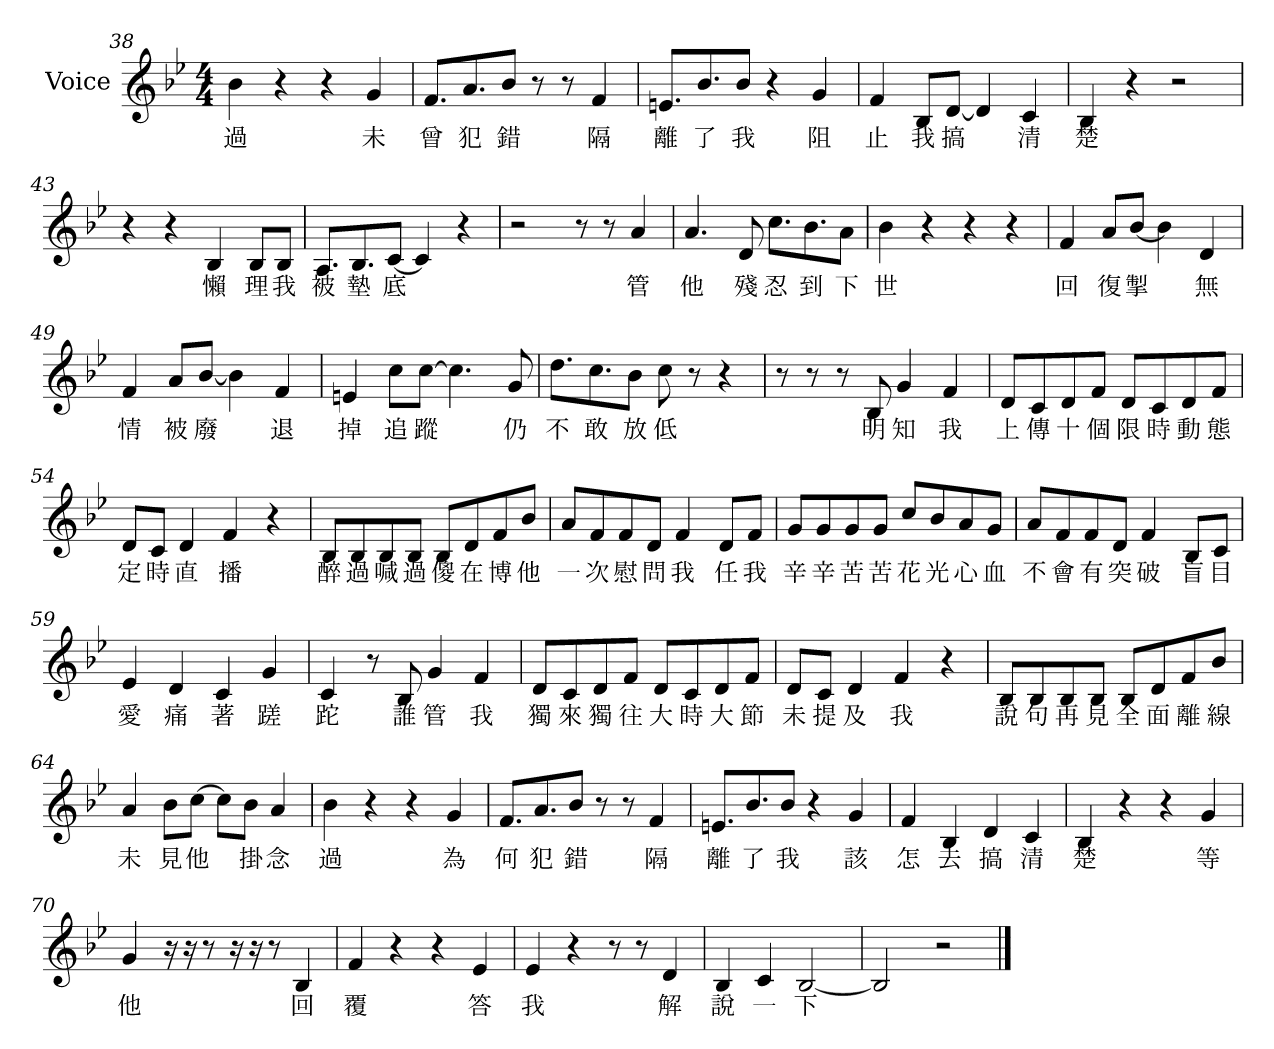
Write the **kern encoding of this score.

**kern	**text
*part1	*part1
*staff1	*staff1
*I"Voice	*
*I'Vo.	*
*clefG2	*
*k[b-e-]	*
*M4/4	*
=38	=38
!	!LO:LY:b
4b-\	過
4r	.
4r	.
!	!LO:LY:b
4g/	未
=39	=39
!	!LO:LY:b
8.f/L	曾
!	!LO:LY:b
8.a/	犯
!	!LO:LY:b
8b-/J	錯
8r	.
8r	.
!	!LO:LY:b
4f/	隔
=40	=40
!	!LO:LY:b
8.en/L	離
!	!LO:LY:b
8.b-/	了
!	!LO:LY:b
8b-/J	我
4r	.
!	!LO:LY:b
4g/	阻
=41	=41
!	!LO:LY:b
4f/	止
!	!LO:LY:b
8B-/L	我
!	!LO:LY:b
[8d/J	搞
4d/]	.
!	!LO:LY:b
4c/	清
=42	=42
!	!LO:LY:b
4B-/	楚
4r	.
2r	.
!!LO:LB:g=z
=43	=43
4r	.
4r	.
!	!LO:LY:b
4B-/	懶
!	!LO:LY:b
8B-/L	理
!	!LO:LY:b
8B-/J	我
=44	=44
!	!LO:LY:b
8.A/L	被
!	!LO:LY:b
8.B-/	墊
!	!LO:LY:b
[8c/J	底
4c/]	.
4r	.
=45	=45
2r	.
8r	.
8r	.
!	!LO:LY:b
4a/	管
=46	=46
!	!LO:LY:b
4.a/	他
!	!LO:LY:b
8d/	殘
!	!LO:LY:b
8.cc\L	忍
!	!LO:LY:b
8.b-\	到
!	!LO:LY:b
8a\J	下
=47	=47
!	!LO:LY:b
4b-\	世
4r	.
4r	.
4r	.
=48	=48
!	!LO:LY:b
4f/	回
!	!LO:LY:b
8a/L	復
!	!LO:LY:b
[8b-/J	掣
4b-\]	.
!	!LO:LY:b
4d/	無
!!LO:LB:g=z
=49	=49
!	!LO:LY:b
4f/	情
!	!LO:LY:b
8a/L	被
!	!LO:LY:b
[8b-/J	廢
4b-\]	.
!	!LO:LY:b
4f/	退
=50	=50
!	!LO:LY:b
4en/	掉
!	!LO:LY:b
8cc\L	追
!	!LO:LY:b
[8cc\J	蹤
4.cc\]	.
!	!LO:LY:b
8g/	仍
=51	=51
!	!LO:LY:b
8.dd\L	不
!	!LO:LY:b
8.cc\	敢
!	!LO:LY:b
8b-\J	放
!	!LO:LY:b
8cc\	低
8r	.
4r	.
=52	=52
8r	.
8r	.
8r	.
!	!LO:LY:b
8B-/	明
!	!LO:LY:b
4g/	知
!	!LO:LY:b
4f/	我
=53	=53
!	!LO:LY:b
8d/L	上
!	!LO:LY:b
8c/	傳
!	!LO:LY:b
8d/	十
!	!LO:LY:b
8f/J	個
!	!LO:LY:b
8d/L	限
!	!LO:LY:b
8c/	時
!	!LO:LY:b
8d/	動
!	!LO:LY:b
8f/J	態
!!LO:PB:g=z
=54	=54
!	!LO:LY:b
8d/L	定
!	!LO:LY:b
8c/J	時
!	!LO:LY:b
4d/	直
!	!LO:LY:b
4f/	播
4r	.
=55	=55
!	!LO:LY:b
8B-/L	醉
!	!LO:LY:b
8B-/	過
!	!LO:LY:b
8B-/	喊
!	!LO:LY:b
8B-/J	過
!	!LO:LY:b
8B-/L	傻
!	!LO:LY:b
8d/	在
!	!LO:LY:b
8f/	博
!	!LO:LY:b
8b-/J	他
=56	=56
!	!LO:LY:b
8a/L	一
!	!LO:LY:b
8f/	次
!	!LO:LY:b
8f/	慰
!	!LO:LY:b
8d/J	問
!	!LO:LY:b
4f/	我
!	!LO:LY:b
8d/L	任
!	!LO:LY:b
8f/J	我
=57	=57
!	!LO:LY:b
8g/L	辛
!	!LO:LY:b
8g/	辛
!	!LO:LY:b
8g/	苦
!	!LO:LY:b
8g/J	苦
!	!LO:LY:b
8cc/L	花
!	!LO:LY:b
8b-/	光
!	!LO:LY:b
8a/	心
!	!LO:LY:b
8g/J	血
=58	=58
!	!LO:LY:b
8a/L	不
!	!LO:LY:b
8f/	會
!	!LO:LY:b
8f/	有
!	!LO:LY:b
8d/J	突
!	!LO:LY:b
4f/	破
!	!LO:LY:b
8B-/L	盲
!	!LO:LY:b
8c/J	目
!!LO:LB:g=z
=59	=59
!	!LO:LY:b
4e-/	愛
!	!LO:LY:b
4d/	痛
!	!LO:LY:b
4c/	著
!	!LO:LY:b
4g/	蹉
=60	=60
!	!LO:LY:b
4c/	跎
8r	.
!	!LO:LY:b
8B-/	誰
!	!LO:LY:b
4g/	管
!	!LO:LY:b
4f/	我
=61	=61
!	!LO:LY:b
8d/L	獨
!	!LO:LY:b
8c/	來
!	!LO:LY:b
8d/	獨
!	!LO:LY:b
8f/J	往
!	!LO:LY:b
8d/L	大
!	!LO:LY:b
8c/	時
!	!LO:LY:b
8d/	大
!	!LO:LY:b
8f/J	節
=62	=62
!	!LO:LY:b
8d/L	未
!	!LO:LY:b
8c/J	提
!	!LO:LY:b
4d/	及
!	!LO:LY:b
4f/	我
4r	.
=63	=63
!	!LO:LY:b
8B-/L	說
!	!LO:LY:b
8B-/	句
!	!LO:LY:b
8B-/	再
!	!LO:LY:b
8B-/J	見
!	!LO:LY:b
8B-/L	全
!	!LO:LY:b
8d/	面
!	!LO:LY:b
8f/	離
!	!LO:LY:b
8b-/J	線
!!LO:LB:g=z
=64	=64
!	!LO:LY:b
4a/	未
!	!LO:LY:b
8b-\L	見
!	!LO:LY:b
[8cc\J	他
8cc\L]	.
!	!LO:LY:b
8b-\J	掛
!	!LO:LY:b
4a/	念
=65	=65
!	!LO:LY:b
4b-\	過
4r	.
4r	.
!	!LO:LY:b
4g/	為
=66	=66
!	!LO:LY:b
8.f/L	何
!	!LO:LY:b
8.a/	犯
!	!LO:LY:b
8b-/J	錯
8r	.
8r	.
!	!LO:LY:b
4f/	隔
=67	=67
!	!LO:LY:b
8.en/L	離
!	!LO:LY:b
8.b-/	了
!	!LO:LY:b
8b-/J	我
4r	.
!	!LO:LY:b
4g/	該
=68	=68
!	!LO:LY:b
4f/	怎
!	!LO:LY:b
4B-/	去
!	!LO:LY:b
4d/	搞
!	!LO:LY:b
4c/	清
=69	=69
!	!LO:LY:b
4B-/	楚
4r	.
4r	.
!	!LO:LY:b
4g/	等
!!LO:LB:g=z
=70	=70
!	!LO:LY:b
4g/	他
16r	.
16r	.
8r	.
16r	.
16r	.
8r	.
!	!LO:LY:b
4B-/	回
=71	=71
!	!LO:LY:b
4f/	覆
4r	.
4r	.
!	!LO:LY:b
4e-/	答
=72	=72
!	!LO:LY:b
4e-/	我
4r	.
8r	.
8r	.
!	!LO:LY:b
4d/	解
=73	=73
!	!LO:LY:b
4B-/	說
!	!LO:LY:b
4c/	一
!	!LO:LY:b
[2B-/	下
=74	=74
2B-/]	.
2r	.
==	==
*-	*-
